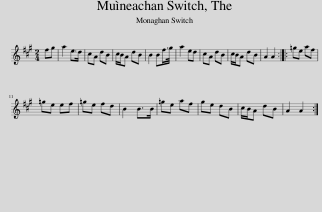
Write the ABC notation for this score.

X:1
L:1/8
M:2/4
I:linebreak $
K:A
V:1 treble
V:1
 fg | a2 e>d | cA dB | c/B/A dB | B2 Bf/>g/ | %5
 a2 ed | cA dB | c/B/A dB | A2 A2 :: =ge af |$ %10
 =ge ef | =ge fd | B2 B>B | =ge af | ge dB | %15
 c/B/A dB | A2 A2 :| %17
